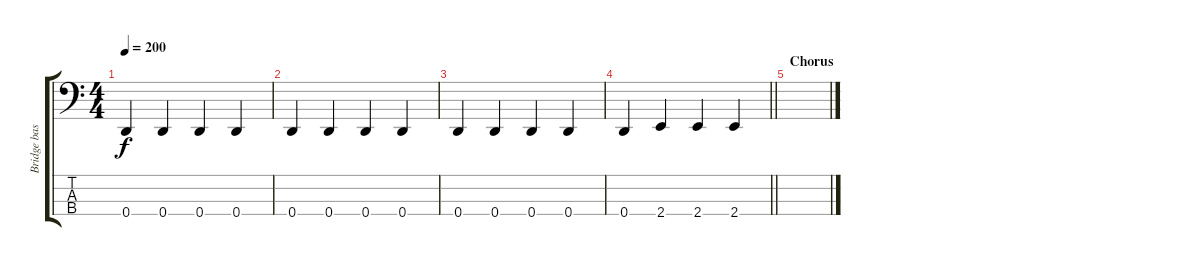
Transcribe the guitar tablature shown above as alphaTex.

\track ("Bridge bass" "Bridge bas") {instrument electricbasspick}
\staff {score tabs}
\tuning (G2 D2 A1 D1) {hide}
\ts (4 4)
\tempo 200
\clef f4
\ks c
0.4.4{dy f} 0.4.4 0.4.4 0.4.4 |
0.4.4 0.4.4 0.4.4 0.4.4 |
0.4.4 0.4.4 0.4.4 0.4.4 |
\barLineRight lightlight
0.4.4 2.4.4 2.4.4 2.4.4 |
\section ("" "Chorus")
